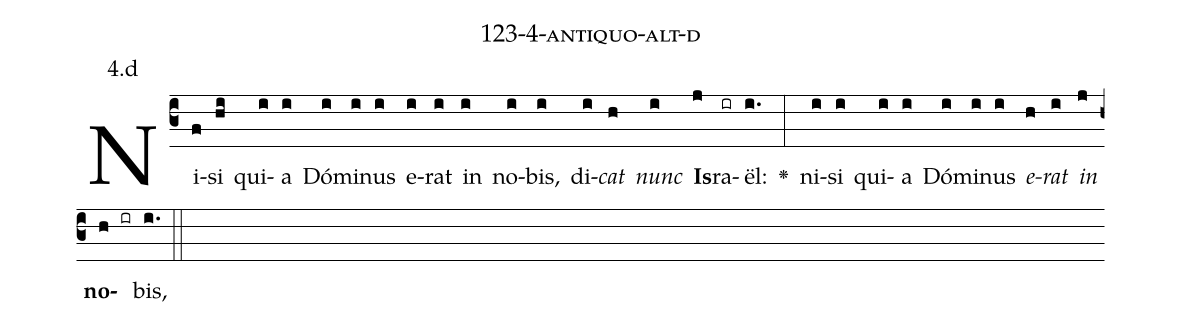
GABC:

name: 123-4-antiquo-alt-d;
annotation: 4.d;
%%
(c3)Ni(f)si(hi) qui(i)a(i) Dó(i)mi(i)nus(i) e(i)rat(i) in(i) no(i)bis,(i) di(i)<i>cat</i>(h) <i>nunc</i>(i) <b>Is</b>(j)ra(ir)ël:(i.) <v>\greheightstar</v>(:) ni(i)si(i) qui(i)a(i) Dó(i)mi(i)nus(i) <i>e</i>(h)<i>rat</i>(i) <i>in</i>(j) <b>no</b>(h ir)bis,(i.) (::)


%E(i) u(h) o(i) u(j) a(h) e.(i.) (::)
